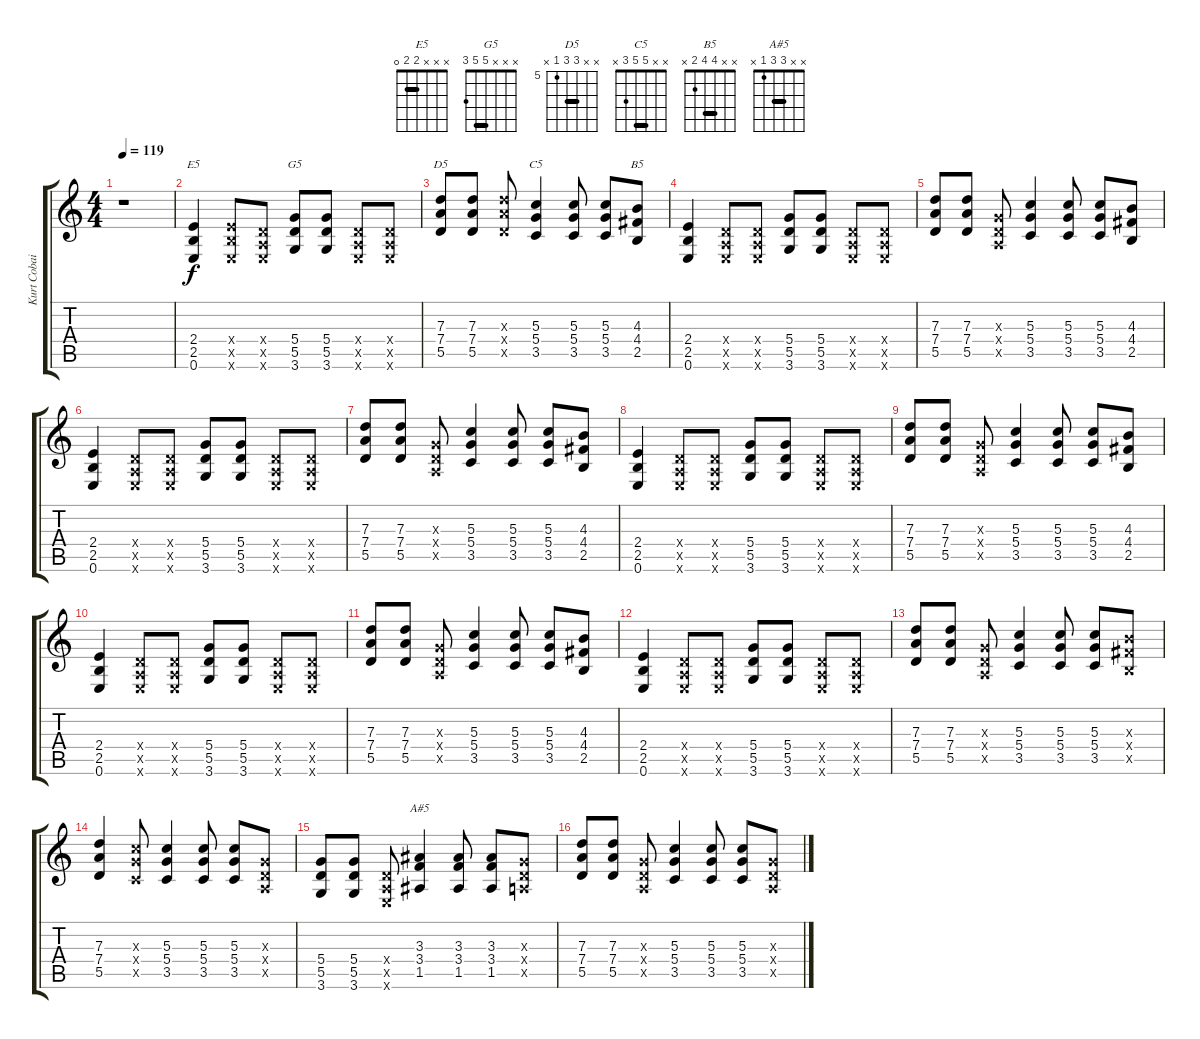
\track ("Kurt Cobain" "Kurt Cobai") {instrument acousticguitarsteel}
\staff {score tabs}
\tuning (E4 B3 G3 D3 A2 E2) {hide}
\chord ("E5" x x x 2 2 0) {barre 2}
\chord ("G5" x x x 5 5 3) {barre 5}
\chord ("D5" x x 7 7 5 x) {firstfret 5 barre 7}
\chord ("C5" x x 5 5 3 x) {barre 5}
\chord ("B5" x x 4 4 2 x) {barre 4}
\chord ("A#5" x x 3 3 1 x) {barre 3}
\ts (4 4)
\tempo 119
\clef g2
\ks c
r.1{dy f instrument acousticguitarsteel} |
(2.4 2.5 0.6).4{ch "E5"} (2.4{x} 2.5{x} 0.6{x}).8 (0.4{x} 0.5{x} 0.6{x}).8 (5.4 5.5 3.6).8{ch "G5"} (5.4 5.5 3.6).8 (0.4{x} 0.5{x} 0.6{x}).8 (0.4{x} 0.5{x} 0.6{x}).8 |
(7.3 7.4 5.5).8{ch "D5"} (7.3 7.4 5.5).8 (7.3{x} 7.4{x} 5.5{x}).8 (5.3 5.4 3.5).4{ch "C5"} (5.3 5.4 3.5).8 (5.3 5.4 3.5).8 (4.3 4.4 2.5).8{ch "B5"} |
(2.4 2.5 0.6).4 (0.4{x} 0.5{x} 0.6{x}).8 (0.4{x} 0.5{x} 0.6{x}).8 (5.4 5.5 3.6).8 (5.4 5.5 3.6).8 (0.4{x} 0.5{x} 0.6{x}).8 (0.4{x} 0.5{x} 0.6{x}).8 |
(7.3 7.4 5.5).8 (7.3 7.4 5.5).8 (0.3{x} 0.4{x} 0.5{x}).8 (5.3 5.4 3.5).4 (5.3 5.4 3.5).8 (5.3 5.4 3.5).8 (4.3 4.4 2.5).8 |
(2.4 2.5 0.6).4 (0.4{x} 0.5{x} 0.6{x}).8 (0.4{x} 0.5{x} 0.6{x}).8 (5.4 5.5 3.6).8 (5.4 5.5 3.6).8 (0.4{x} 0.5{x} 0.6{x}).8 (0.4{x} 0.5{x} 0.6{x}).8 |
(7.3 7.4 5.5).8 (7.3 7.4 5.5).8 (0.3{x} 0.4{x} 0.5{x}).8 (5.3 5.4 3.5).4 (5.3 5.4 3.5).8 (5.3 5.4 3.5).8 (4.3 4.4 2.5).8 |
(2.4 2.5 0.6).4 (0.4{x} 0.5{x} 0.6{x}).8 (0.4{x} 0.5{x} 0.6{x}).8 (5.4 5.5 3.6).8 (5.4 5.5 3.6).8 (0.4{x} 0.5{x} 0.6{x}).8 (0.4{x} 0.5{x} 0.6{x}).8 |
(7.3 7.4 5.5).8 (7.3 7.4 5.5).8 (0.3{x} 0.4{x} 0.5{x}).8 (5.3 5.4 3.5).4 (5.3 5.4 3.5).8 (5.3 5.4 3.5).8 (4.3 4.4 2.5).8 |
(2.4 2.5 0.6).4 (0.4{x} 0.5{x} 0.6{x}).8 (0.4{x} 0.5{x} 0.6{x}).8 (5.4 5.5 3.6).8 (5.4 5.5 3.6).8 (0.4{x} 0.5{x} 0.6{x}).8 (0.4{x} 0.5{x} 0.6{x}).8 |
(7.3 7.4 5.5).8 (7.3 7.4 5.5).8 (0.3{x} 0.4{x} 0.5{x}).8 (5.3 5.4 3.5).4 (5.3 5.4 3.5).8 (5.3 5.4 3.5).8 (4.3 4.4 2.5).8 |
(2.4 2.5 0.6).4 (0.4{x} 0.5{x} 0.6{x}).8 (0.4{x} 0.5{x} 0.6{x}).8 (5.4 5.5 3.6).8 (5.4 5.5 3.6).8 (0.4{x} 0.5{x} 0.6{x}).8 (0.4{x} 0.5{x} 0.6{x}).8 |
(7.3 7.4 5.5).8 (7.3 7.4 5.5).8 (0.3{x} 0.4{x} 0.5{x}).8 (5.3 5.4 3.5).4 (5.3 5.4 3.5).8 (5.3 5.4 3.5).8 (4.3{x} 4.4{x} 2.5{x}).8 |
(7.3 7.4 5.5).4 (5.3{x} 5.4{x} 3.5{x}).8 (5.3 5.4 3.5).4 (5.3 5.4 3.5).8 (5.3 5.4 3.5).8 (0.3{x} 0.4{x} 0.5{x}).8 |
(5.4 5.5 3.6).8 (5.4 5.5 3.6).8 (0.4{x} 0.5{x} 0.6{x}).8 (3.3 3.4 1.5).4{ch "A#5"} (3.3 3.4 1.5).8 (3.3 3.4 1.5).8 (0.3{x} 0.4{x} 0.5{x}).8 |
(7.3 7.4 5.5).8 (7.3 7.4 5.5).8 (0.3{x} 0.4{x} 0.5{x}).8 (5.3 5.4 3.5).4 (5.3 5.4 3.5).8 (5.3 5.4 3.5).8 (0.3{x} 0.4{x} 0.5{x}).8
